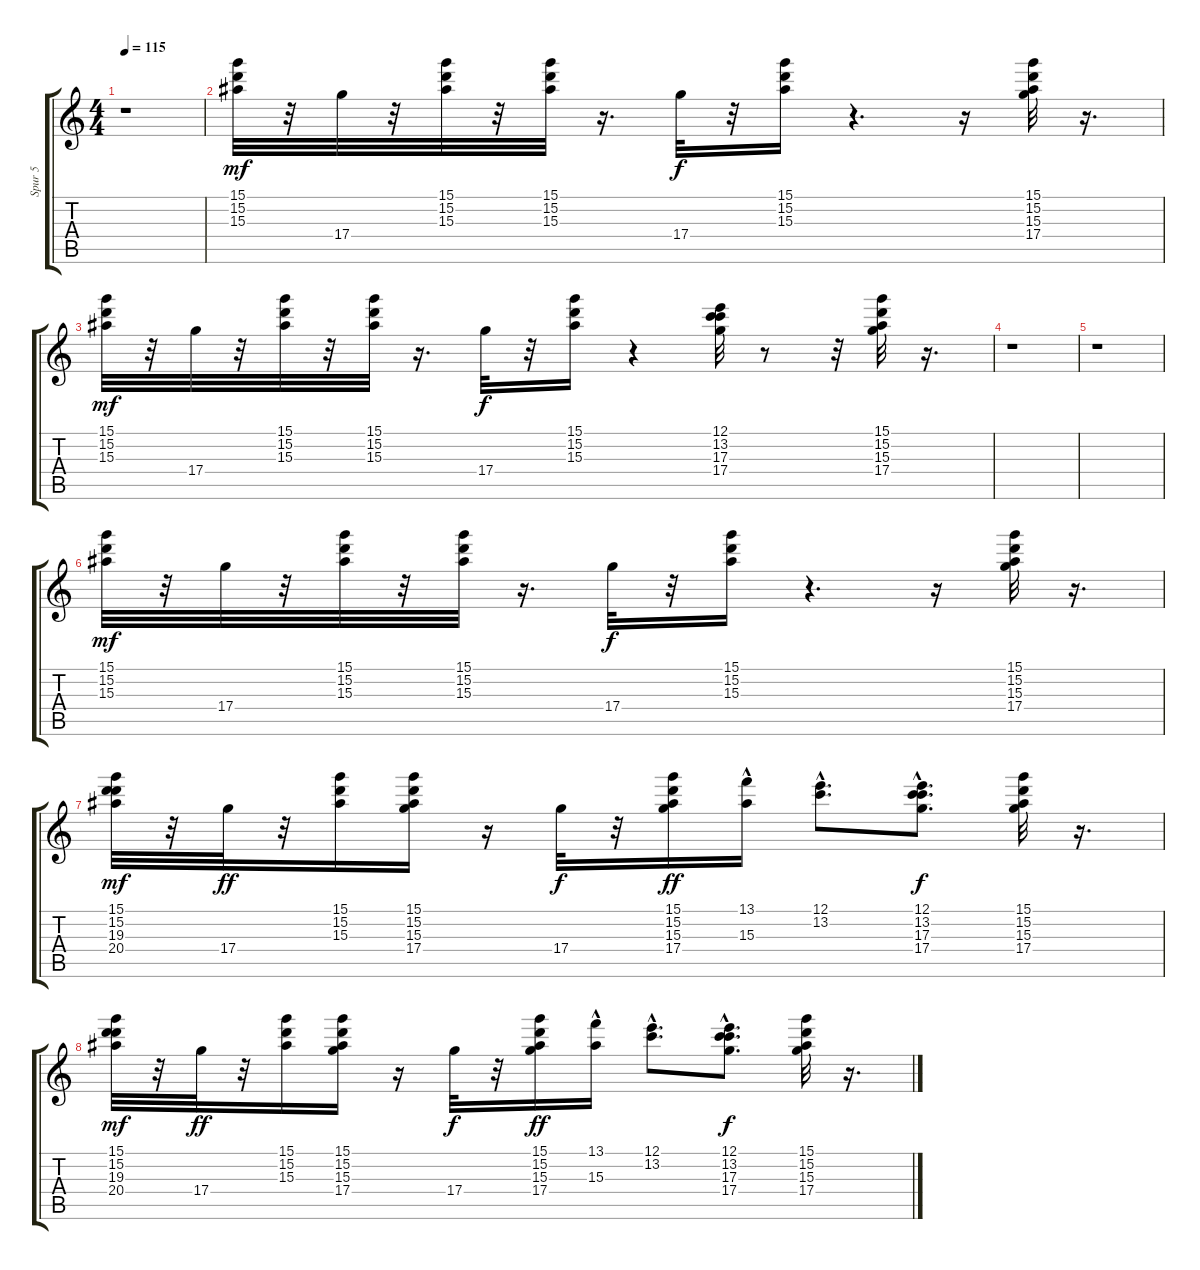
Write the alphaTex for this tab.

\track ("Spur 5" "Spur 5") {instrument acousticguitarsteel}
\staff {score tabs}
\tuning (E4 B3 G3 D3 A2 E2) {hide}
\ts (4 4)
\tempo 115
\clef g2
\ks c
r.1{dy f} |
(15.1 15.2 15.3).32{dy mf} r.32 17.4.32 r.32 (15.1 15.2 15.3).32 r.32 (15.1 15.2 15.3).32 r.16{d} 17.4.32{dy f} r.32 (15.1 15.2 15.3).16 r.4{d} r.16 (15.1 15.2 15.3 17.4).32 r.16{d} |
(15.1 15.2 15.3).32{dy mf} r.32 17.4.32 r.32 (15.1 15.2 15.3).32 r.32 (15.1 15.2 15.3).32 r.16{d} 17.4.32{dy f} r.32 (15.1 15.2 15.3).16 r.4 (12.1 13.2 17.3 17.4).32 r.8 r.32 (15.1 15.2 15.3 17.4).32 r.16{d} |
r.1 |
r.1 |
(15.1 15.2 15.3).32{dy mf} r.32 17.4.32 r.32 (15.1 15.2 15.3).32 r.32 (15.1 15.2 15.3).32 r.16{d} 17.4.32{dy f} r.32 (15.1 15.2 15.3).16 r.4{d} r.16 (15.1 15.2 15.3 17.4).32 r.16{d} |
(15.1 15.2 19.3 20.4).32{dy mf} r.32 17.4.32{dy ff} r.32 (15.1 15.2 15.3).16 (15.1 15.2 15.3 17.4).16 r.16 17.4.32{dy f} r.32 (15.1 15.2 15.3 17.4).16{dy ff} (13.1{hac} 15.3).16 (12.1{hac} 13.2{hac}).8{d} (12.1{hac} 13.2{hac} 17.3{hac} 17.4).8{d dy f} (15.1 15.2 15.3 17.4).32 r.16{d} |
(15.1 15.2 19.3 20.4).32{dy mf} r.32 17.4.32{dy ff} r.32 (15.1 15.2 15.3).16 (15.1 15.2 15.3 17.4).16 r.16 17.4.32{dy f} r.32 (15.1 15.2 15.3 17.4).16{dy ff} (13.1{hac} 15.3).16 (12.1{hac} 13.2{hac}).8{d} (12.1{hac} 13.2{hac} 17.3{hac} 17.4).8{d dy f} (15.1 15.2 15.3 17.4).32 r.16{d}
